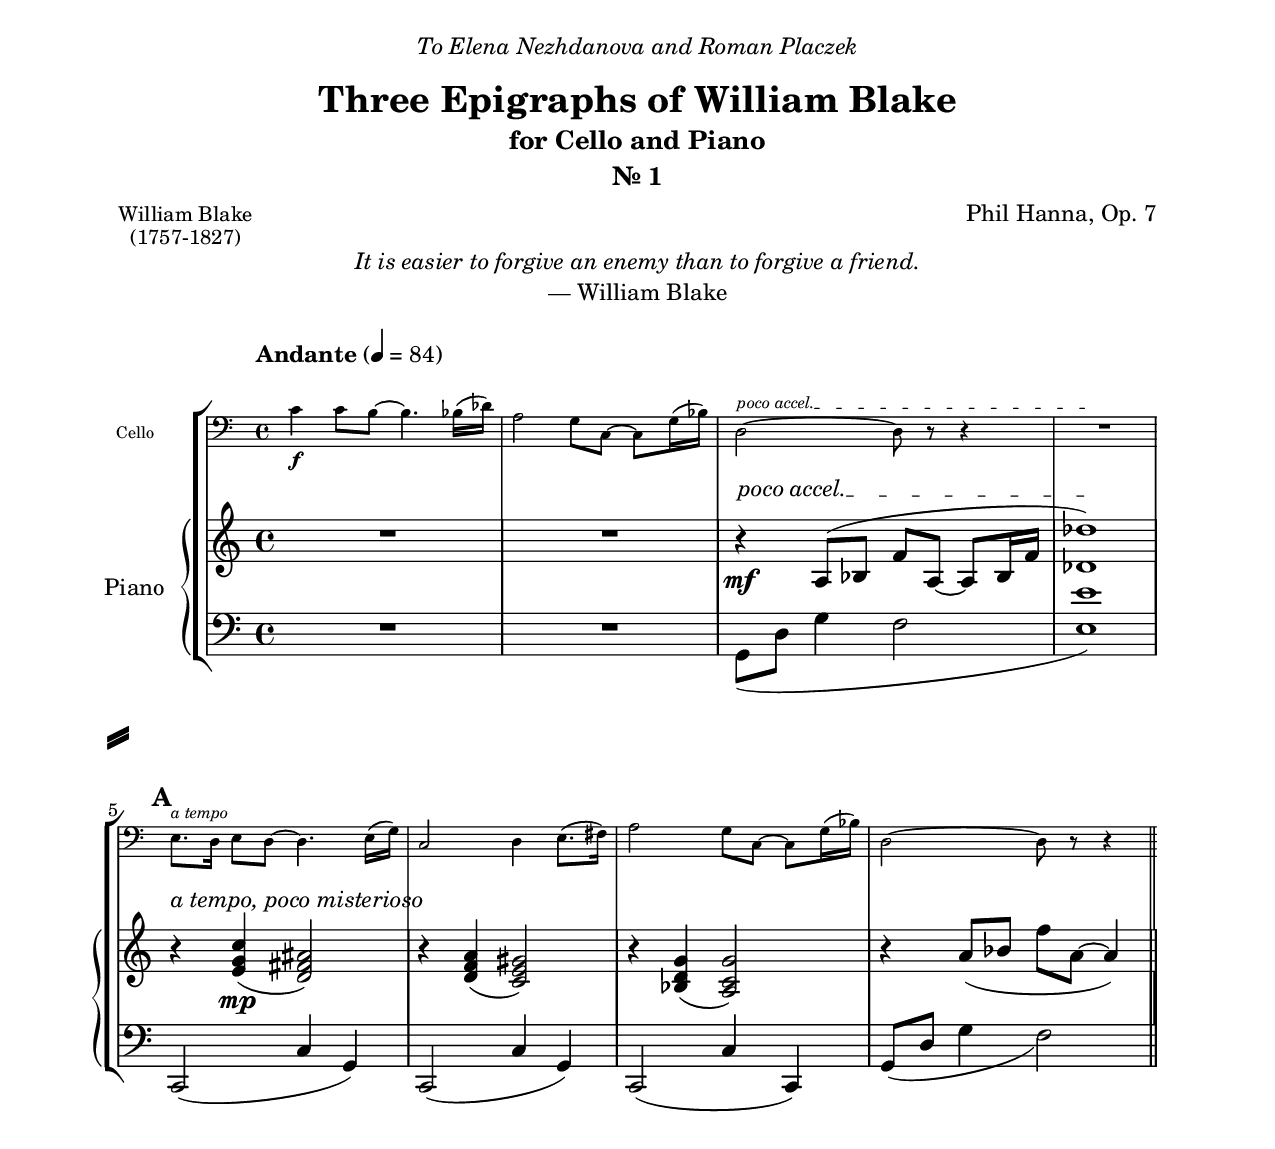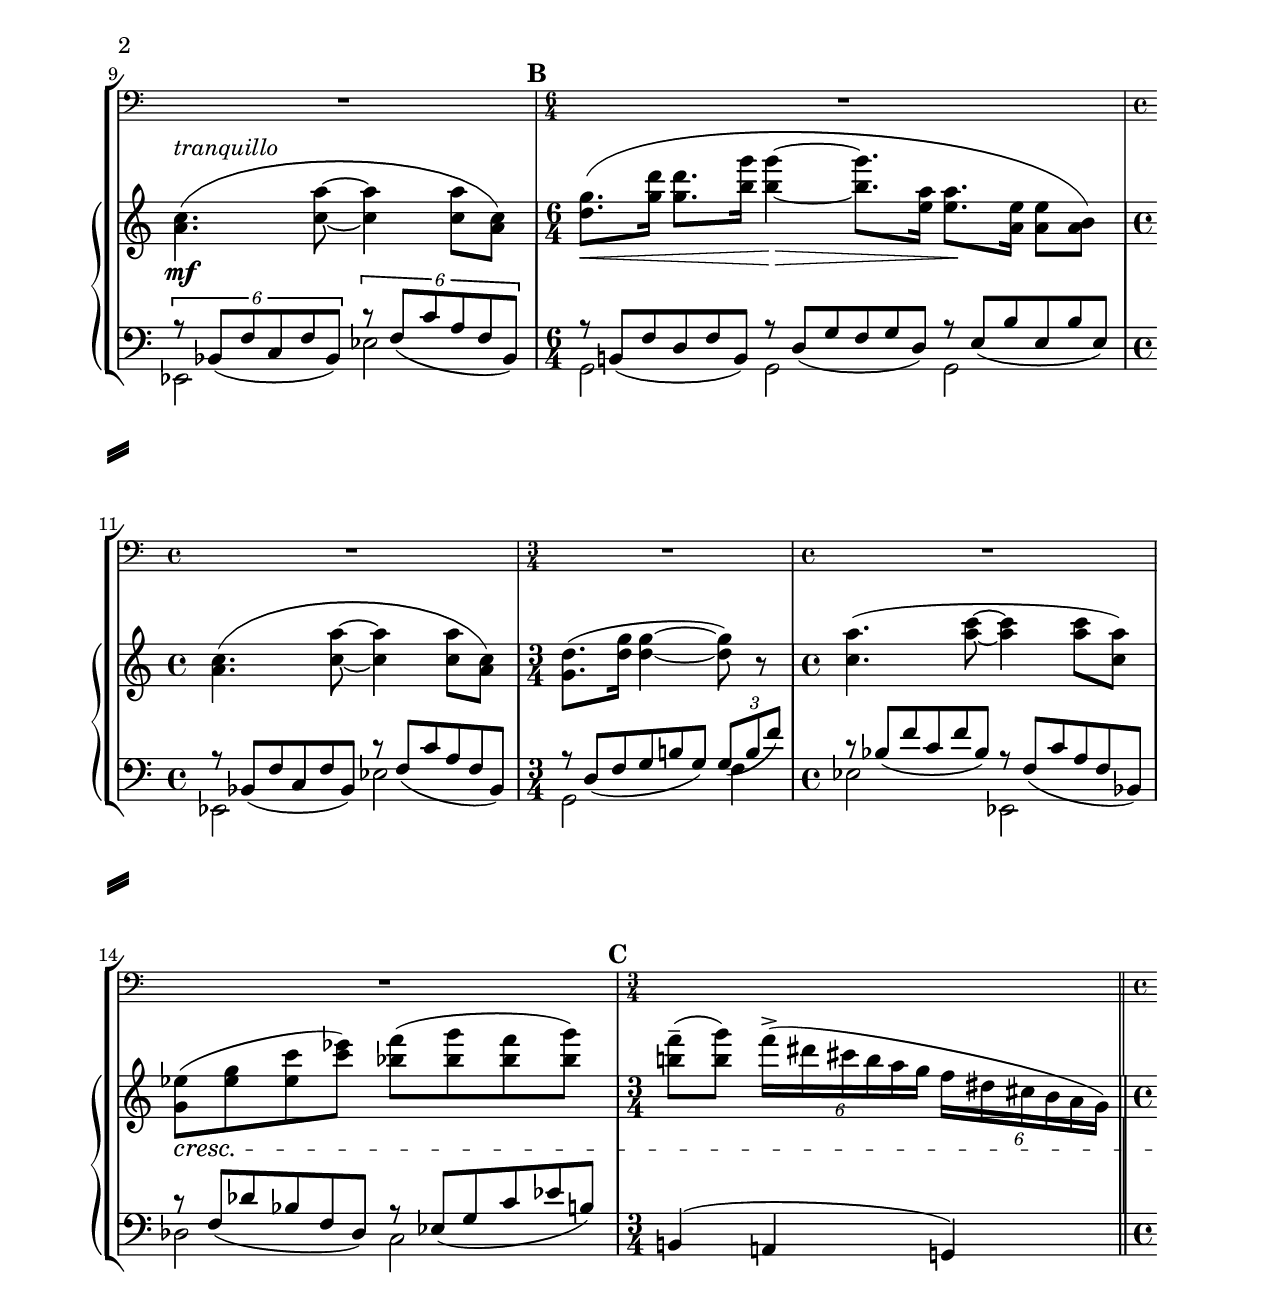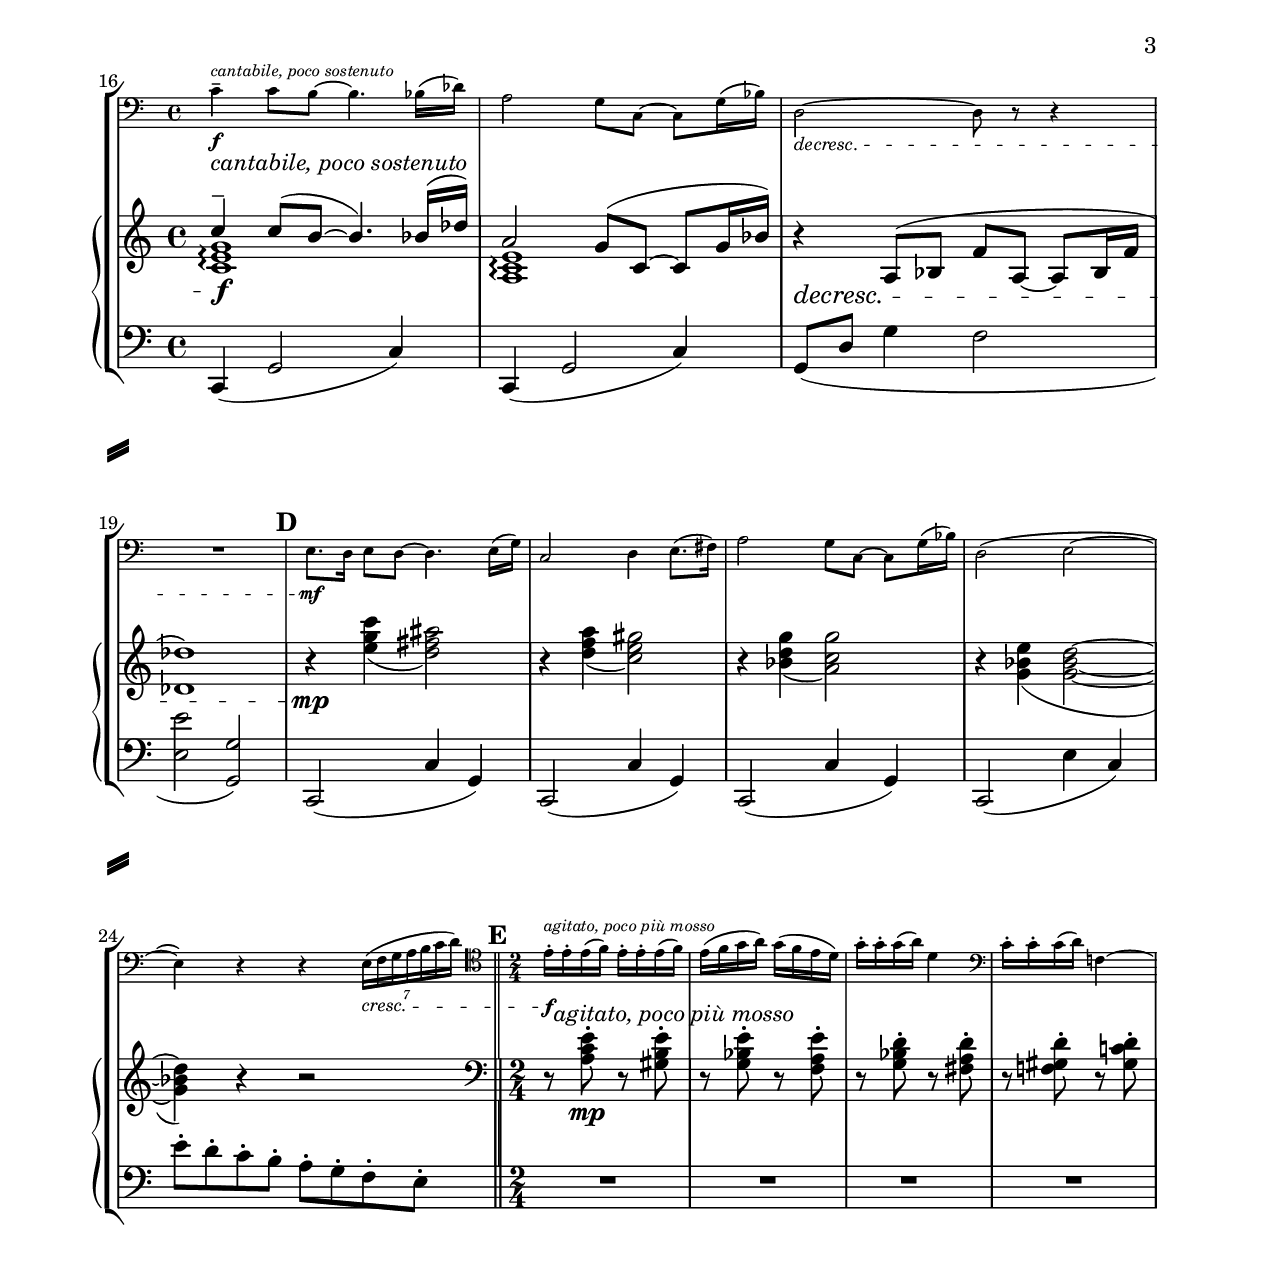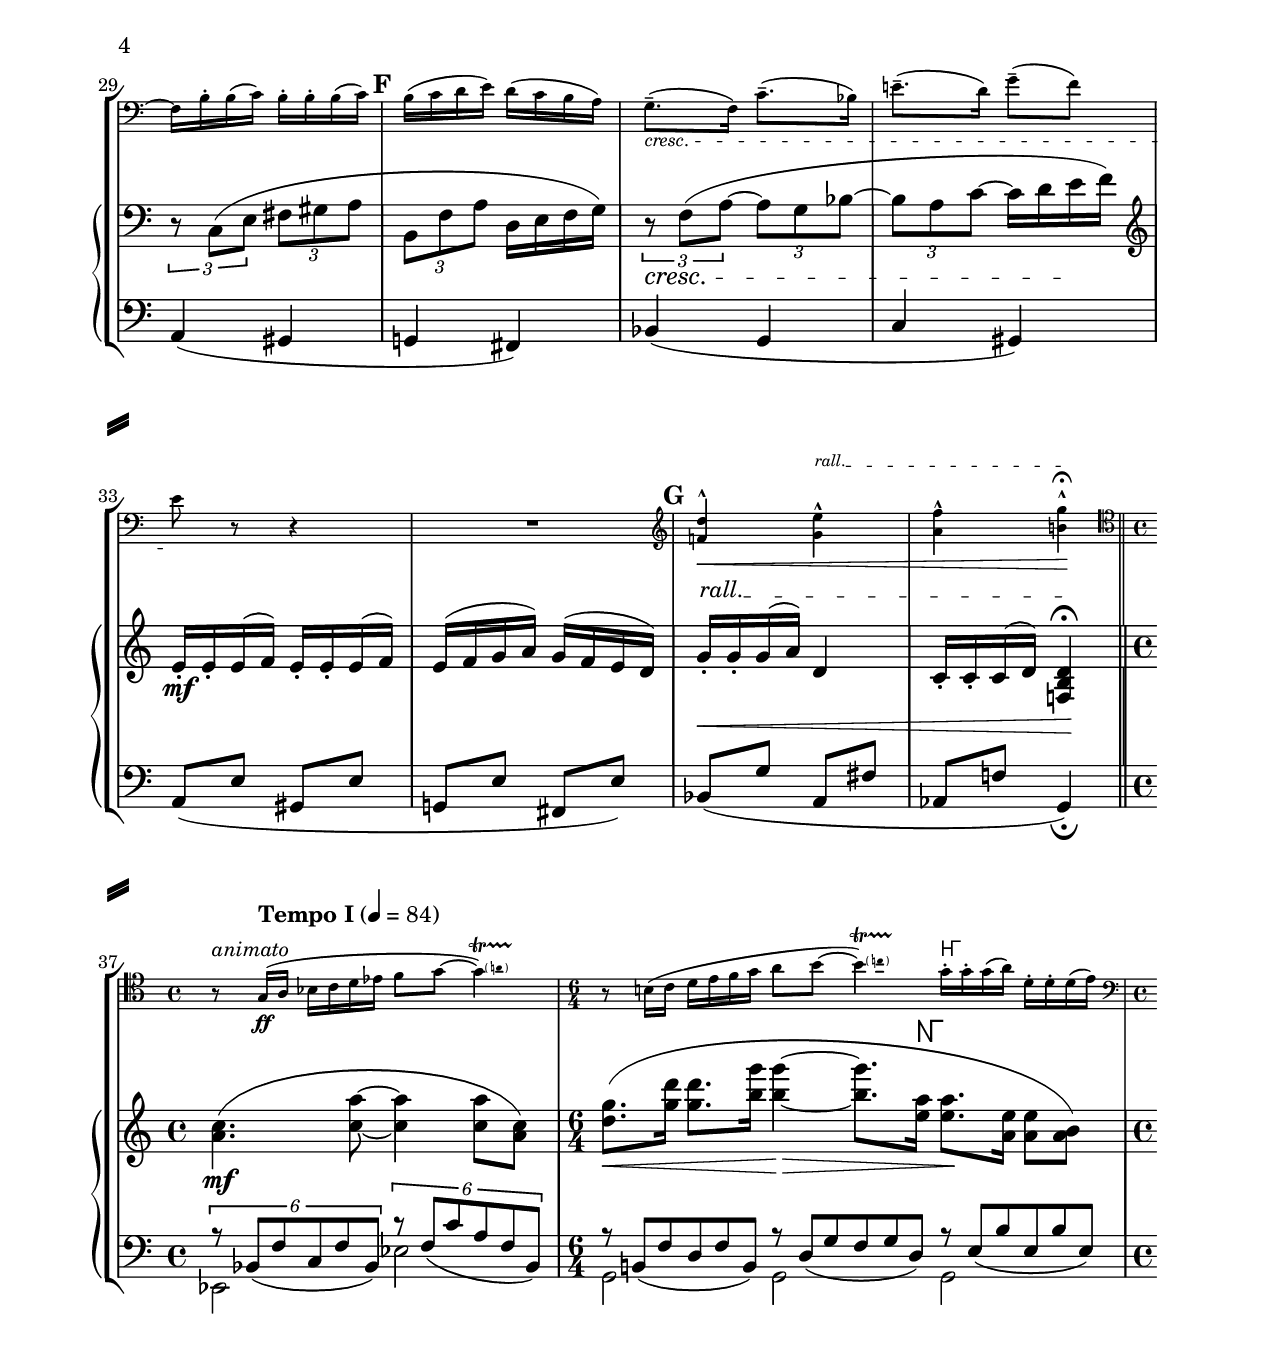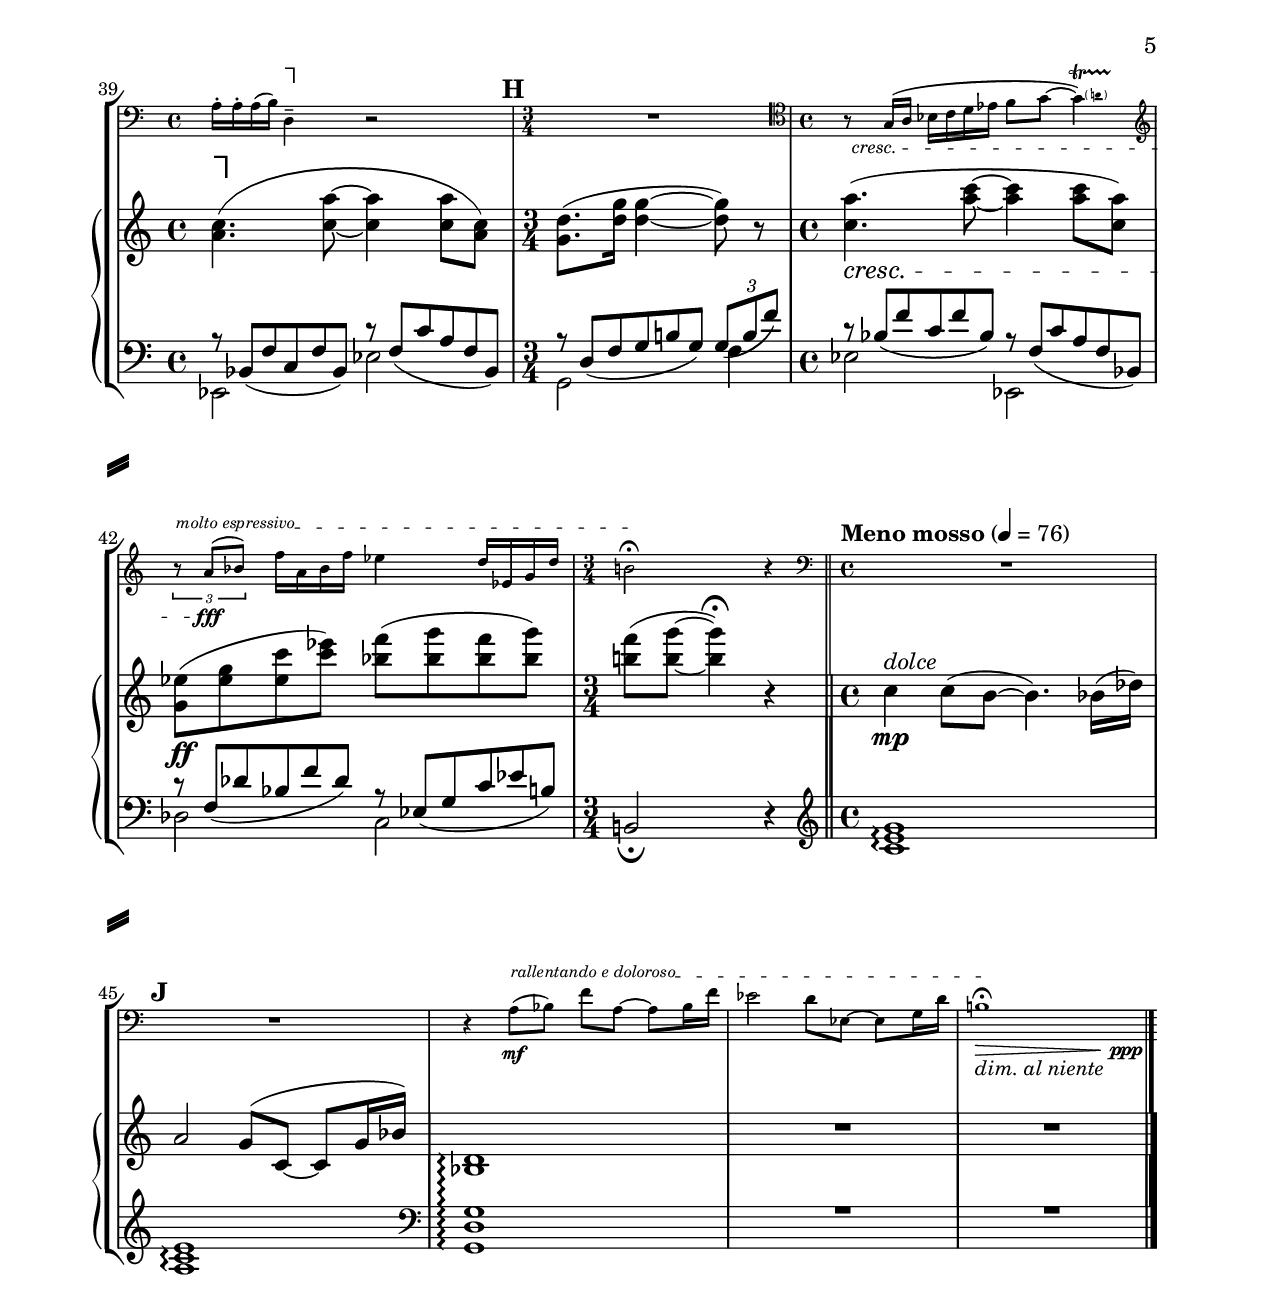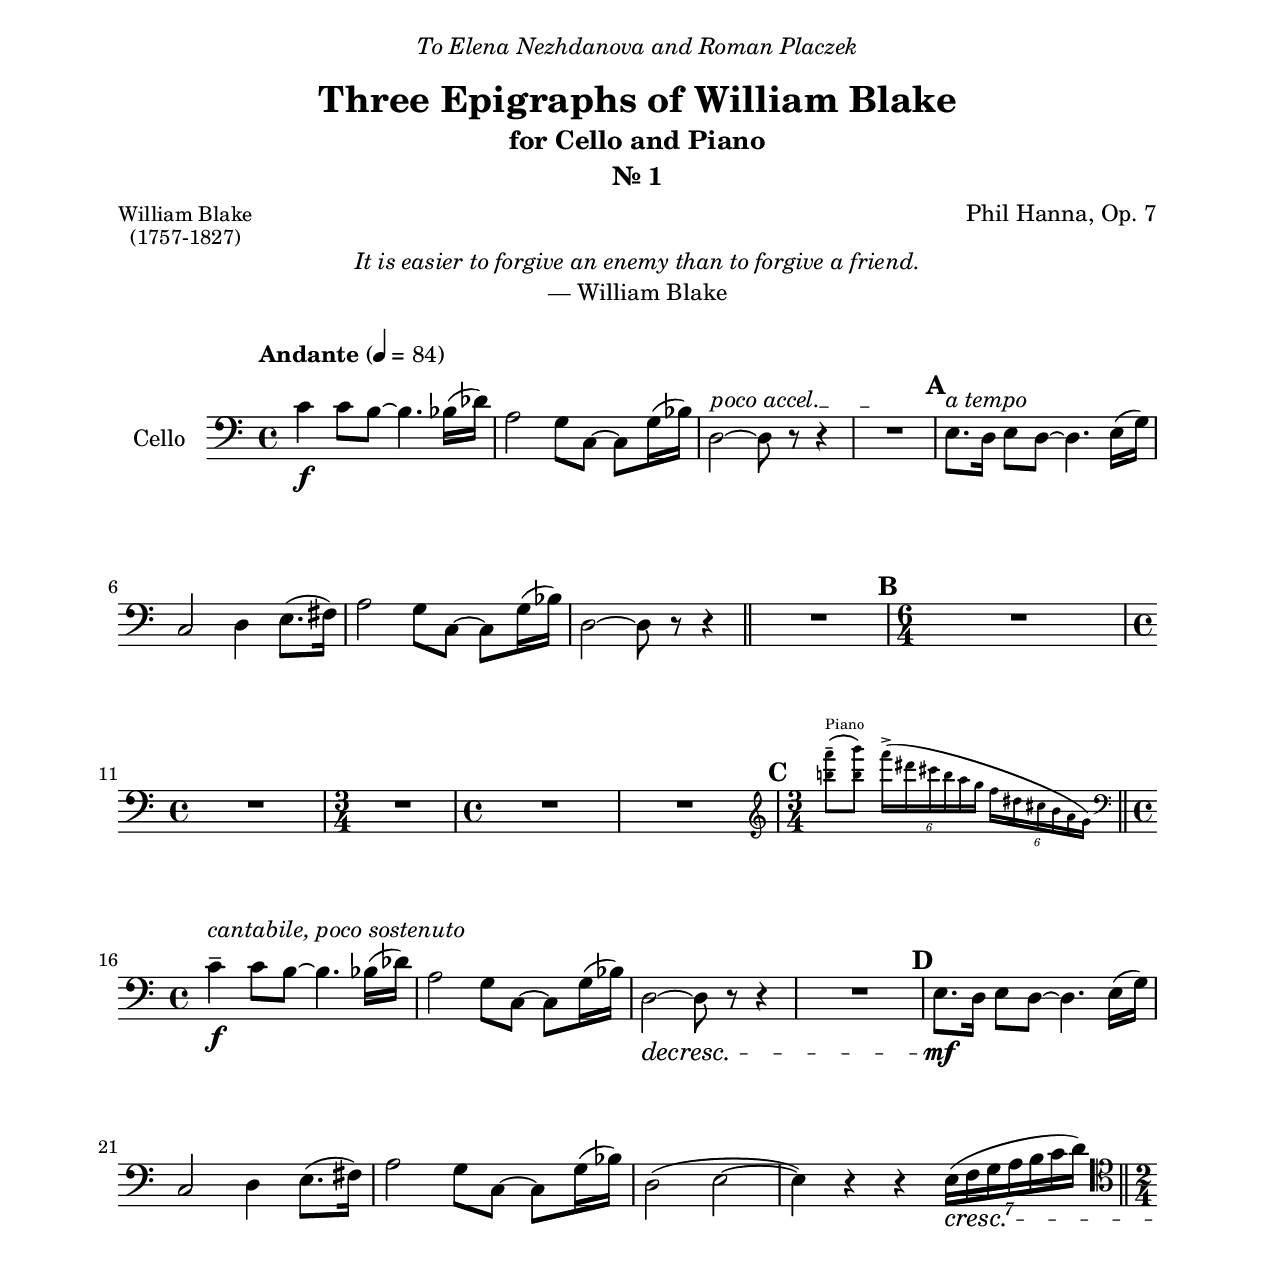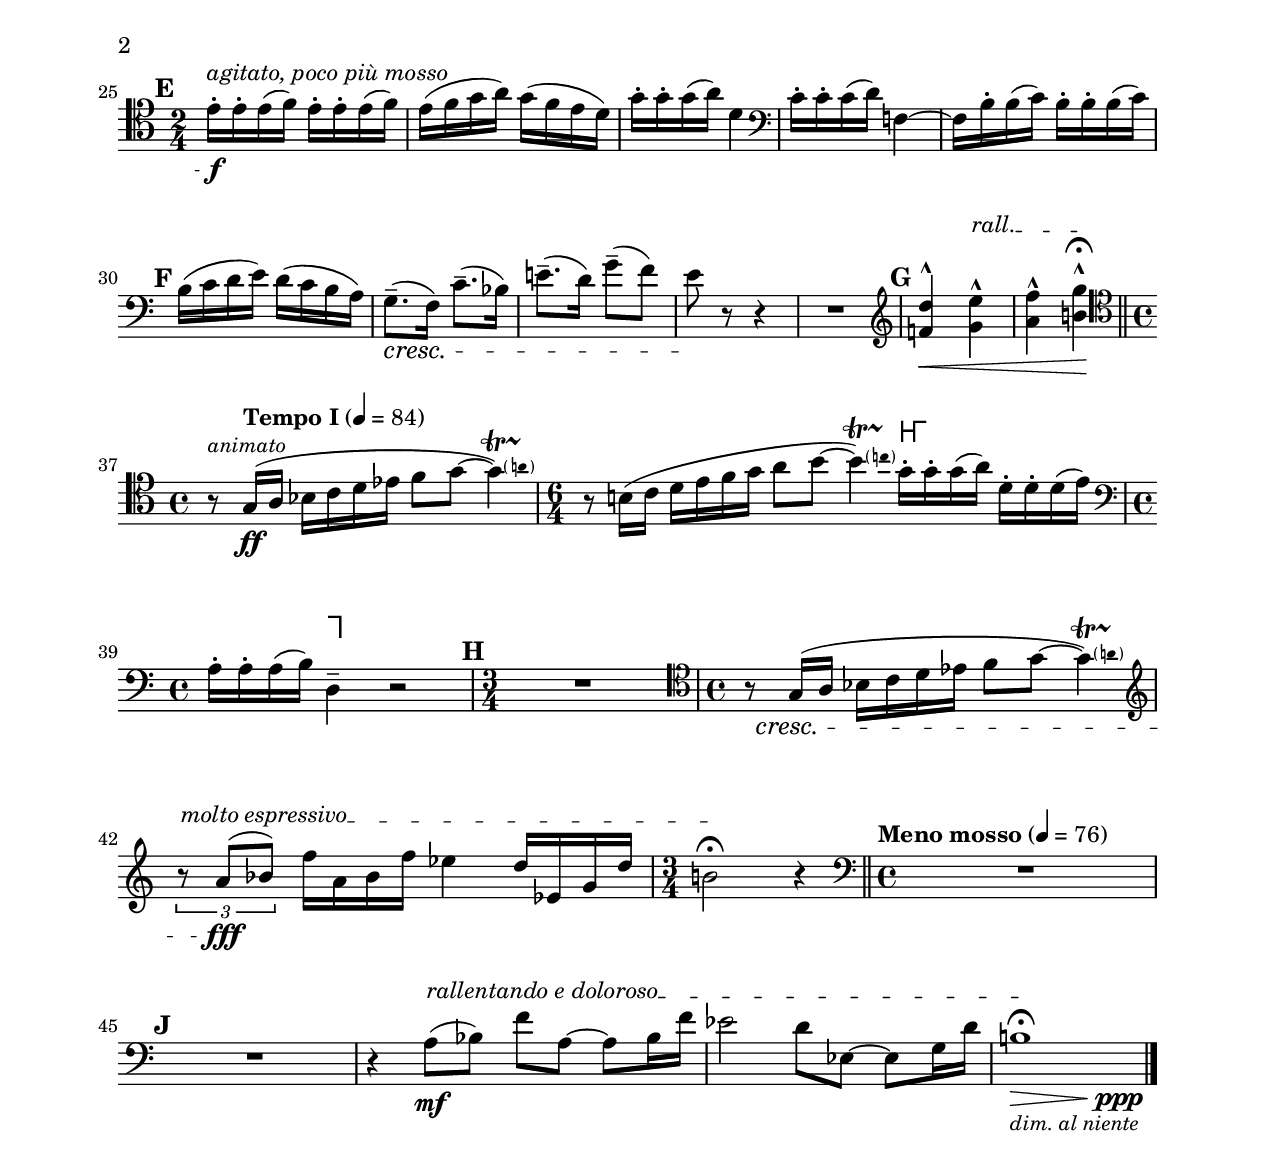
\version "2.20.0"

\pointAndClickOff

#(ly:set-option 'midi-extension "mid")

\header {
  title = "Three Epigraphs of William Blake"
  subtitle = "for Cello and Piano"
  subsubtitle = \markup \large "№ 1"
  composer = "Phil Hanna, Op. 7"
  poet = \markup {
    \smaller
    \center-column {
      \line { William Blake }
      \vspace #-0.3
      \line { (1757-1827) }
    }
  }
  dedication = \markup \italic \center-column {
    \line { To Elena Nezhdanova and Roman Placzek }
    \vspace #1
  }
}

#(define (my-dynamic-absolute-volume-function dynamic-name)
   (assoc-get dynamic-name
     '(
        ("ppp" . 0.125)
        ("pp"  . 0.250)
        ("p"   . 0.375)
        ("mp"  . 0.500)
        ("mf"  . 0.625)
        ("f"   . 0.750)
        ("ff"  . 0.875)
        ("fff" . 1.000)
        )
     (default-dynamic-absolute-volume dynamic-name)))

H = \markup {
  % Hauptstimme
  \bold \fontsize #10 \char ##x1D1A6
}

N = \markup {
  % Nebenstimme
  \bold \fontsize #10 \char ##x1D1A7
}

E = \markup {
  % End of stimme
  \bold \fontsize #10 \char ##x1D1A8
}



settings = {
  \override Score.MetronomeMark.padding = #5
  \set Score.markFormatter = #format-mark-box-barnumbers
  \override Score.RehearsalMark.font-size = #1 
  \override Beam.breakable = ##t
  \set PianoStaff.connectArpeggios = ##t

}
BG = 
#(define-music-function 
  (parser location theText)
  (markup?)
  #{
    \override HorizontalBracketText.text = #theText
  #}
  )
SG = \startGroup
EG = \stopGroup
tempoI = 84

global = {
  \settings
  \key c \major
  \time 4/4
  \tempo Andante 4=#tempoI
}

%%%%%%%%%%%%%%%%%%%%%%%%%%%%%%%%%%%%%%%%%
% Parts to include from separate files
%%%%%%%%%%%%%%%%%%%%%%%%%%%%%%%%%%%%%%%%%

%%%%%%%%%%%%%%%%%%%%%%%%%%%%%%%%%%%%%%%%%
% Solo cello
%%%%%%%%%%%%%%%%%%%%%%%%%%%%%%%%%%%%%%%%%

cello = \relative c' {
  \override TrillPitchAccidental.avoid-slur = #'inside
  \global
  \clef bass
  
  c4 \f c8 b8 ~ b4. bes16 ( des )	| %m1
  a2 g8 c,8 ~ c g'16 ( bes16 )		| %m2
  \override TextSpanner
  #'(bound-details left text) = "poco accel."
  d,2 \startTextSpan ~ d8  r8 r4		| %m3
  R1*4/4	 \stopTextSpan			| %m4
  
  %%%%%%%%%%%%%%%%%%%%%%%%%%%%%%%%%%%%%%%
  % Bar 5
  %%%%%%%%%%%%%%%%%%%%%%%%%%%%%%%%%%%%%%%
  \barNumberCheck #5
  \mark \default
  
  e8. ^\markup \italic "a tempo" d16 e8 d ~ d4. e16 ( g16 )	| %m5
  c,2 d4 e8. ( fis16 )			| %m6
  a2 g8 c,8 ~ c8 g'16 ( bes16 )		| %m7
  d,2 ~ d8 r8 r4				| %m8
  \bar "||"
  
  R1*4/4					| %m9
  
  %%%%%%%%%%%%%%%%%%%%%%%%%%%%%%%%%%%%%%%
  % Bar 10
  %%%%%%%%%%%%%%%%%%%%%%%%%%%%%%%%%%%%%%%
  \barNumberCheck #10
  \mark \default
  
  \time 6/4 R1*6/4			| %m10
  \time 4/4 R1*4/4			| %m11
  \time 3/4 R1*3/4			| %m12
  \time 4/4 R1*4/4			| %m13
  R1*4/4					| %m14
  
  %%%%%%%%%%%%%%%%%%%%%%%%%%%%%%%%%%%%%%%
  % Bar 15
  %%%%%%%%%%%%%%%%%%%%%%%%%%%%%%%%%%%%%%%
  \barNumberCheck #15
  \mark \default
  
  \time 3/4
  <<
    { s1*3/4 \cueClefUnset }
    \tag #'parts \new CueVoice \relative c''' {
      \cueClef treble
      <b! f'>8-- ^\markup "Piano" ( [ <b g'>8 ] )
  \tuplet 6/4 { f'16-> [( dis cis b a g ] }
  \tuplet 6/4 { f16 [dis cis b a g)] }
  | %m15
    }
  >>
  \bar "||"
 
  \break

  \time 4/4
  c'4-- ^\markup \italic "cantabile, poco sostenuto" \f c8 b8 ~ b4.bes16 ( des )	| %m16
  a2 g8 c,8 ~ c g'16 ( bes16 )		| %m17
  d,2 \decresc ~ d8 r8 r4 			| %m18
  R1*4/4					| %m19
  
  %%%%%%%%%%%%%%%%%%%%%%%%%%%%%%%%%%%%%%%
  % Bar 20
  %%%%%%%%%%%%%%%%%%%%%%%%%%%%%%%%%%%%%%%  
  \barNumberCheck #20
  \mark \default
  
  e8. \mf d16 e8 d ~ d4. e16 ( g16 )		| %m20
  c,2 d4 e8. ( fis16 )			| %m21
  a2 g8 c,8 ~ c g'16 ( bes16 )		| %m22
  d,2 ( e2 ~				| %m23
  e4 ) r4 r4 \tuplet 7/4 {e16 \cresc ( f g a b c d )}	| %m24
  \bar "||"
  
  %%%%%%%%%%%%%%%%%%%%%%%%%%%%%%%%%%%%%%%
  % Bar 25
  %%%%%%%%%%%%%%%%%%%%%%%%%%%%%%%%%%%%%%%
  \barNumberCheck #25
  \mark \default
  
  %m25
  \clef tenor
  \time 2/4
  \tag #'parts \pageBreak
  e16-. \f ^\markup \italic "agitato, poco più mosso" e-. e ( f )
  e16-. e-. e ( f )
  |
  
  e16 ( f g a ) g ( f e d ) | %m26
  g16-. g-. g ( a ) d,4 | %m27
  \clef bass c16-. c-. c ( d ) f,!4 ~ | %m28
  f16 b-. b ( c ) b16-. b-. b ( c ) | %m29
  
  %%%%%%%%%%%%%%%%%%%%%%%%%%%%%%%%%%%%%%%
  % Bar 30
  %%%%%%%%%%%%%%%%%%%%%%%%%%%%%%%%%%%%%%%
  \barNumberCheck #30
  \mark \default

  b16 ( c d e ) d ( c b a) | %m30
  g8.-- \cresc ( f16 ) c'8.-- ( bes16 ) | %m31
  e!8.-- ( d16 ) g8-- ( f )   | %m32
  e8 \! \relative c' r8 r4    | %m33
  R1*2/4                      | %m34
  
  %%%%%%%%%%%%%%%%%%%%%%%%%%%%%%%%%%%%%%%
  % Bar 35
  %%%%%%%%%%%%%%%%%%%%%%%%%%%%%%%%%%%%%%%
  \barNumberCheck #35
  \mark \default

  %m35
  \clef treble
  \override TextSpanner
  #'(bound-details left text) = "rall."
  \once \omit Score.MetronomeMark
  \tempo 4=#(inexact->exact (round (/ tempoI 1.1)))
  <f! d'>4 ^\marcato \<  
  <g e'> \startTextSpan ^\marcato
  |

  %m36
  <a f'> ^\marcato 
  \once \omit Score.MetronomeMark
  \tempo 4=#(inexact->exact (round (/ tempoI 2)))
  \once \override Script.padding = #1
  <b! g'> \! ^\marcato \fermata
  \stopTextSpan
  |
  
  %m37
  \bar "||"
  \clef tenor
  \once \omit Score.MetronomeMark
  \time 4/4
  r8 ^\markup \small \italic "animato"
  \tempo "Tempo I" 4=#tempoI
  g,16 \ff ( a bes c d ees f8
  \tag #'score {
    <<
      { g8 ~ g4 ) }
      { s8 \pitchedTrill s8 \startTrillSpan a s8 \stopTrillSpan }
    >>
  }
  \tag #'midi { \repeat unfold 6 { g32 a32 } }
  |
  
  %m38
  \time 6/4
  r8 b,!16 ( c d e f g a8 
  \tag #'score {
    <<
      { b8 ~ b4 ) }
      { s8 \pitchedTrill s8 \startTrillSpan c s8 \stopTrillSpan }
    >>
  }
  \tag #'midi { \repeat unfold 6 { b32 32 } }
  g16-. ^\H g16-. g ( a )
  d,16-. d16-. d ( e )
  |
  
  %m39
  \time 4/4
  \clef bass a,16-. a-. a ( b ) d,4-- ^\E r2
  
  %%%%%%%%%%%%%%%%%%%%%%%%%%%%%%%%%%%%%%%
  % Bar 40
  %%%%%%%%%%%%%%%%%%%%%%%%%%%%%%%%%%%%%%%
  \barNumberCheck #40
  \mark \default
  
  \time 3/4
  R1*3/4                    | %m40
  
  %m41
  \time 4/4
  \slurUp
  \clef tenor
  r8
  \omit \ff \cresc
  g16 ( a bes c d ees f8 
  \tag #'score {
    <<
      { g8 ~ g4 ) }
      { s8 \pitchedTrill s8 \startTrillSpan a s8 \stopTrillSpan }
    >>
  }
  \tag #'midi { \repeat unfold 6 { g32 a32 } }
  |
  
  %m42
  \clef treble
  \override TextSpanner.bound-details.left.text = 
  \markup \italic "molto espressivo"
  \tupletDown
  \clef treble
  \tuplet 3/2 { r8 \startTextSpan a \fff ( bes ) }
  f'16 a, bes f'
  ees4
  d16 ees, g d'
  \tupletNeutral
  |
  
  %m43
  \time 3/4
  b!2 \! \stopTextSpan \fermata
  \once \omit Score.MetronomeMark
  \tempo 4=#(inexact->exact (/ tempoI 2))
  r4
  |
  
  \bar "||"
  \clef bass
  \time 4/4
  \override Score.MetronomeMark.padding = #1
  \tempo "Meno mosso" 4=#(inexact->exact (round (* tempoI 0.9)))
  R1*4/4	 | %m44
  
  %%%%%%%%%%%%%%%%%%%%%%%%%%%%%%%%%%%%%%%
  % Bar 45
  %%%%%%%%%%%%%%%%%%%%%%%%%%%%%%%%%%%%%%%
  \barNumberCheck #45
  \mark \default
  
  R1*4/4		| %m45

  %m46
  \override TextSpanner #'(bound-details left text) = "rallentando e doloroso"
  \once \omit Score.MetronomeMark
  \tempo 4=#(inexact->exact (round (* tempoI 0.75)))
  r4 a,8 ( \mf \startTextSpan bes) f'  a, ~ a bes16 f'16 
  |
  
  %m47  
  ees2 
  \once \omit Score.MetronomeMark
  \tempo 4=#(inexact->exact (round (* tempoI 0.66)))
  d8  ees,8 ~ ees g16 d'
  |
  
  %m48
  <<
    {
      s4 \> s4 s4 s4 \ppp
    }
    {
      \once \omit Score.MetronomeMark
      \tempo 4=#(inexact->exact (round (* tempoI 0.60)))
      \textLengthOn
      b!1 _\markup \small \italic "dim. al niente" \stopTextSpan \fermata 
      \textLengthOff
    }
  >>
  |	
  
  \bar "|."
}

%%%%%%%%%%%%%%%%%%%%%%%%%%%%%%%%%%%%%%%%
% Dynamics
%%%%%%%%%%%%%%%%%%%%%%%%%%%%%%%%%%%%%%%%

dynamics = {
  s1*4/4				| %m1
  s1*4/4				| %m2
  s8 \mf s8 s4 s2		| %m3
  s1*4/4				| %m4
  s4 s4 \mp s2			| %m5
  s1*4/4				| %m6
  s1*4/4				| %m7
  s1*4/4				| %m8
  s1*4/4	 \mf			| %m9
  s4 \< s4 s4 \> s4 s4 \! s4	| %m10
  s1*4/4				| %m11
  s1*3/4				| %m12
  s1*4/4				| %m13
  s1*4/4	 \cresc			| %m14
  s1*3/4	 			| %m15
  s1*4/4 \f			| %m16
  s1*4/4				| %m17
  s1*4/4	 \decresc		| %m18
  s2 s2				| %m19
  s1*4/4	 \mp			| %m20
  s1*4/4				| %m21
  s1*4/4				| %m22
  s1*4/4				| %m23
  s1*4/4				| %m24
  
  \barNumberCheck #25
  
  s8 s8 \mp s4    | %m25
  s1*2/4          | %m26
  s1*2/4          | %m27
  s1*2/4          | %m28
  s1*2/4          | %m29
  
  \barNumberCheck #30
  
  s1*2/4          | %m30
  s4 \cresc s4    | %m31
  s4 s8 s8 \!     | %m32
  s16 \mf s16 s8 s4 | %m33
  s1*2/4		        | %m34
  
  \barNumberCheck #35
  
  s1*2/4 \<		        | %m35
  s8 s8 s8 \! s8	        | %m36
  % back to 4/4
  s1*4/4 \mf			| %m37
  s4 \< s4 s4 \> s4 s4 \! s4	| %m38
  s1*4/4				| %m39

  \barNumberCheck #40
  
  s1*3/4				| %m40
  s1*4/4				| %m41
  s1*4/4				| %m42
  s1*3/4	 			| %m43
  s1*4/4 \mp			| %m44

  \barNumberCheck #45

  s1*4/4				| %m45
  s1*4/4				| %m46
  s1*4/4				| %m47
  s1*4/4				| %m48
}

%%%%%%%%%%%%%%%%%%%%%%%%%%%%%%%%%%%%%%%%
% Piano right hand
%%%%%%%%%%%%%%%%%%%%%%%%%%%%%%%%%%%%%%%%

rh = \relative c' {
  \global
  R1*4/4				| %m1
  R1*4/4				| %m2
  
  %m3
  \slurUp
  \override TextSpanner
  #'(bound-details left text) = "poco accel."
  \once \omit Score.MetronomeMark
  \tempo 4=#(inexact->exact (round (* tempoI 1.15)))
  r4 \startTextSpan a8 ( bes f' a, ~ a bes16 f'16
  |
  
  %m4
  <des des'>1 \stopTextSpan )			| %m4

  %%%%%%%%%%%%%%%%%%%%%%%%%%%%%%%%%%%%%%%
  % Bar 5
  %%%%%%%%%%%%%%%%%%%%%%%%%%%%%%%%%%%%%%%
  \barNumberCheck #5
  
  \once \omit Score.MetronomeMark
  \tempo 4=#tempoI
  \slurDown
  r4 ^\markup \italic "a tempo, poco misterioso" <e g c> ( <d fis ais>2 )	| %m5
  r4 <d f a> ( <c e gis>2 )	| %m6
  r4 <bes d g> ( <a c g'>2 )	| %m7
  \tieUp
  r4 a'8 ( bes f' a,8 ~ a4 )
  \tieNeutral
  \slurUp
    \shape #'(
             (0 . 0)
             (0 . 1)
             (0 . 1)
             (0 . 0) 
             ) Slur

  <a c>4. ^\markup \italic "tranquillo"
  ( <c a'>8 ~ q4 q8 <a c>8 )	| %m9
  
  %%%%%%%%%%%%%%%%%%%%%%%%%%%%%%%%%%%%%%%
  % Bar 10
  %%%%%%%%%%%%%%%%%%%%%%%%%%%%%%%%%%%%%%%
  \barNumberCheck #10
  
  \shape #'(
             (0 . -3)
             (0 . 2)
             (0 . 2)
             (0 . -4) 
             ) Slur
  <d g>8. ( <g d'>16 <g d'>8. <b g'>16
  q4 ~ q8. <e, a>16  
  q8. <a, e'>16 <a e'>8 <a b>8 )		| %m10
    \shape #'(
             (0 . 0)
             (0 . 1)
             (0 . 1)
             (0 . 0) 
             ) Slur

  <a c>4. ( <c a'>8 ~ q4 q8 <a c>8 )	| %m11
  \slurNeutral
  <g d'>8. ( <d' g>16 q4 ~ q8 ) r	| %m12
  <c a'>4. ( <a' c>8 ~ q4 q8 <c, a'>8 )	| %m13
  <g ees'>8 ( <ees' g> <ees c'> <c' ees!> )
  <bes! f'>8 [ ( <bes g'> <bes f'> <bes g'> ) ] | %m14
  
  %%%%%%%%%%%%%%%%%%%%%%%%%%%%%%%%%%%%%%%
  % Bar 15
  %%%%%%%%%%%%%%%%%%%%%%%%%%%%%%%%%%%%%%%
  \barNumberCheck #15
  
  <b! f'>8-- ( [ <b g'>8 ] )
  \tuplet 6/4 { f'16 -> [( dis cis b a g ] }
  \tuplet 6/4 { f16 [dis cis b a g)] }
  | %m15
  <<
    \new Voice \relative c'' {
      \voiceOne
      c4-- ^\markup \italic "cantabile, poco sostenuto" c8 ( b ~ b4.) bes16 ( des )	| %m16
      a2 g8 ( c,8 ~ c g'16 bes )		| %m17
    }
    \new Voice \relative c'' {
      \voiceTwo
      <c, e g>1 \arpeggio		| %m16
      <a c e>1	\arpeggio		| %m17
    }
  >>

  \slurUp
  r4 a,8 ( bes f' a, ~ a bes16 f'16 | %m18
  <des des'>1 )			| %m19
  
  %%%%%%%%%%%%%%%%%%%%%%%%%%%%%%%%%%%%%%%
  % Bar 20
  %%%%%%%%%%%%%%%%%%%%%%%%%%%%%%%%%%%%%%%
  \barNumberCheck #20

  \slurDown
  r4 <e' g c> ( <d fis ais>2 )	| %m20
  r4 <d f a> ( <c e gis>2 )	| %m21
  r4 <bes d g> ( <a c g'>2 )	| %m22
  r4 <g bes e> ( <g bes d>2 ~	| %m23
  q4 ) r4 r2			| %m24
  
  %%%%%%%%%%%%%%%%%%%%%%%%%%%%%%%%%%%%%%%
  % Bar 25
  %%%%%%%%%%%%%%%%%%%%%%%%%%%%%%%%%%%%%%%
  \barNumberCheck #25

  %m25
  \clef bass
  r8 ^\markup {
    \hspace #1 \italic { agitato, poco più mosso }
  }
  <a, c e>-.  
  r8 <gis b e>-.
  |

  %m26
  r8 <g bes e>-.
  r8 <f a e'>-.
  |
  
  %m27
  r8 <g bes d>-.
  r8 <fis a d>-.
  |

  %m28
  r8 <f! gis d'>-.
  r8 <gis c! d>-.
  |
  
  %m29
  \pageBreak
  \tupletDown
  \slurUp
  
  \tuplet 3/2 { r8 \shape #'((0 . 0) (0 . 2) (0 . 1) (0 . 0)) Slur c, ( e }
  \tuplet 3/2 { fis gis a }
  |
  
  %%%%%%%%%%%%%%%%%%%%%%%%%%%%%%%%%%%%%%%
  % Bar 30
  %%%%%%%%%%%%%%%%%%%%%%%%%%%%%%%%%%%%%%%
  \barNumberCheck #30
  
  %m30
  \tuplet 3/2 { b, f' a }
  d,16 e f g )
  |
  
  %m31
  \tuplet 3/2 { r8 \shape #'((0 . 0) (0 . 2) (0 . 1) (0 . 0)) Slur f ( a ~ }
  \tuplet 3/2 { a8 g bes ~ }
  |

  %m32
  \tuplet 3/2 { bes8 a c ~ }
  c16 d e f )
  
  %m33
  \clef treble
  e16-. e-. e ( f )
  e16-. e-. e ( f )
  |

  %m34
  e16 ( f g a )
  g ( f e d )
  |
  
  %%%%%%%%%%%%%%%%%%%%%%%%%%%%%%%%%%%%%%%
  % Bar 35
  %%%%%%%%%%%%%%%%%%%%%%%%%%%%%%%%%%%%%%%
  \barNumberCheck #35

  \override TextSpanner
  #'(bound-details left text) = "rall."

  %m35
  g16-. \startTextSpan g-. g ( a )
  d,4
  |

  %m36
  c16-. c-. c ( d )  
  <f,! b d>4 \fermata \stopTextSpan
  |

  \break

  \slurUp
  \shape #'(
             (0 . 0)
             (0 . 1)
             (0 . 1)
             (0 . 0) 
             ) Slur
  <a' c>4. ( <c a'>8 ~ q4 q8 <a c>8 )	| %m37
  
  \shape #'(
             (0 . -3)
             (0 . 2)
             (0 . 2)
             (0 . -4) 
             ) Slur
  <d g>8. ( <g d'>16 <g d'>8. <b g'>16 q4 ~ q8. <e, a>16 ^\N q8. <a, e'>16 <a e'>8 <a b>8 )		| %m38
  
  \shape #'(
             (0 . 0)
             (0 . 1)
             (0 . 1)
             (0 . 0) 
             ) Slur

  \pageTurn
  <a c>4. ^\E ( <c a'>8 ~ q4 q8 <a c>8 )	| %m39
  
  %%%%%%%%%%%%%%%%%%%%%%%%%%%%%%%%%%%%%%%
  % Bar 40
  %%%%%%%%%%%%%%%%%%%%%%%%%%%%%%%%%%%%%%%
  \barNumberCheck #40

  <g d'>8. ( <d' g>16 q4 ~ q8 ) r	| %m40
  <c a'>4. \cresc ( <a' c>8 ~ q4 q8 <c, a'>8 )	| %m41
  
  %m42
  <g ees'>8 \ff ( <ees' g> <ees c'> <c' ees!> )
  <bes! f'>8 [ ( <bes g'> <bes f'> <bes g'> ) ]
  |
  
  %m43
  <b! f'>8 ( [ <b g'>8 ~ ] q4 \fermata )
  r4
  |
  c,4 ^\markup \italic "dolce" c8 ( b ~ b4.) bes16 ( des )	| %m44
  
  %%%%%%%%%%%%%%%%%%%%%%%%%%%%%%%%%%%%%%%
  % Bar 45
  %%%%%%%%%%%%%%%%%%%%%%%%%%%%%%%%%%%%%%%
  \barNumberCheck #45

  a2 g8 ( c,8 ~ c g'16 bes )			| %m45
  
  <bes, d>1 \arpeggio					| %m46
  R1*4/4        | %m47
  R1*4/4        | %m48
}

%%%%%%%%%%%%%%%%%%%%%%%%%%%%%%%%%%%%%%%%%
% Piano left hand - upper voice
%%%%%%%%%%%%%%%%%%%%%%%%%%%%%%%%%%%%%%%%%

lhUpper = \relative c {
  \voiceOne
  \oneVoice R1*4/4 \voiceOne	| %m1
  \oneVoice R1*4/4 \voiceOne	| %m2
  s1*4/4				| %m3
  s1*4/4				| %m4
  
  %%%%%%%%%%%%%%%%%%%%%%%%%%%%%%%%%%%%%%%
  % Bar 5
  %%%%%%%%%%%%%%%%%%%%%%%%%%%%%%%%%%%%%%%
  \barNumberCheck #5
  
  s1*4/4				| %m5
  s1*4/4				| %m6
  s1*4/4				| %m7
  s1*4/4				| %m8
  \slurDown
  \tuplet 6/4 { r8 bes [ ( f' c f bes, ) ] }
  \tuplet 6/4 { r8 f' [ ( c' a f bes, ) ] }
  |
  
  %%%%%%%%%%%%%%%%%%%%%%%%%%%%%%%%%%%%%%%
  % Bar 10
  %%%%%%%%%%%%%%%%%%%%%%%%%%%%%%%%%%%%%%%
  \barNumberCheck #10
  
  %m10
  r8*2/3 b! ( [ f' d f b, ] )
  r8*2/3 d ( [ g f g d ] )
  r8*2/3 e ( [ b' e, b' e, ] )
  |
  
  %m11
  r8*2/3 bes ( [ f' c f bes, ] )
  r8*2/3 f' ( [c' a f bes, ] )
  |
  
  %m12
  r8*2/3 d ( [ f g b! g ] )
  \tuplet 3/2 { g8 ( b f') }
  
  %m13
  r8*2/3 bes, ( [ f' c f bes, ] )
  r8*2/3 f ( [c' a f bes, ] )
  |
  
  %m14
  r8*2/3 f' ([ des' bes f des ])
  r8*2/3 ees ([g c ees b])
  |
    
  %%%%%%%%%%%%%%%%%%%%%%%%%%%%%%%%%%%%%%%
  % Bar 15
  %%%%%%%%%%%%%%%%%%%%%%%%%%%%%%%%%%%%%%%
  \barNumberCheck #15
  
  s1*3/4			| %m15
  s1*4/4			| %m16
  s1*4/4			| %m17
  s1*4/4			| %m18
  s1*4/4			| %m19
    
  %%%%%%%%%%%%%%%%%%%%%%%%%%%%%%%%%%%%%%%
  % Bar 20
  %%%%%%%%%%%%%%%%%%%%%%%%%%%%%%%%%%%%%%%
  \barNumberCheck #20
  
  s1*4/4			| %m20
  s1*4/4			| %m21
  s1*4/4			| %m22
  s1*4/4			| %m23
  s1*4/4			| %m24  
    
  %%%%%%%%%%%%%%%%%%%%%%%%%%%%%%%%%%%%%%%
  % Bar 25
  %%%%%%%%%%%%%%%%%%%%%%%%%%%%%%%%%%%%%%%
  \barNumberCheck #25
  
  s1*2/4			| %m25
  s1*2/4			| %m26
  s1*2/4			| %m27
  s1*2/4			| %m28
  s1*2/4			| %m29
  s1*2/4			| %m30
  s1*2/4			| %m31
  s1*2/4			| %m32
  s1*2/4			| %m33
  s1*2/4			| %m34
  s1*2/4			| %m35
  s1*2/4			| %m36

  %m37
  \slurDown
  \tuplet 6/4 { r8 bes, [ ( f' c f bes, ) ] }
  \tuplet 6/4 { r8 f' [ ( c' a f bes, ) ] }
  |
  
  %m38
  r8*2/3 b! ( [ f' d f b, ] )
  r8*2/3 d ( [ g f g d ] )
  r8*2/3 e ( [ b' e, b' e, ] )
  |
  
  %m39
  r8*2/3 bes ( [ f' c f bes, ] )
  r8*2/3 f' ( [c' a f bes, ] )
  |
    
  %%%%%%%%%%%%%%%%%%%%%%%%%%%%%%%%%%%%%%%
  % Bar 40
  %%%%%%%%%%%%%%%%%%%%%%%%%%%%%%%%%%%%%%%
  \barNumberCheck #40
    
  %m40
  r8*2/3 d ( [ f g b! g ] )
  \tuplet 3/2 { g8 ( b f') }
  |
  
  %m41
  r8*2/3 bes, ( [ f' c f bes, ] )
  r8*2/3 f ( [c' a f bes, ] )
  |
  
  %m42
  r8*2/3 f' ([ des' bes f' des ])
  r8*2/3 ees, ([g c ees b])
  |

  s1*3/4				| %m43
  s1*4/4				| %m44
    
  %%%%%%%%%%%%%%%%%%%%%%%%%%%%%%%%%%%%%%%
  % Bar 45
  %%%%%%%%%%%%%%%%%%%%%%%%%%%%%%%%%%%%%%%
  \barNumberCheck #45
  
  s1*4/4				| %m45
  s1*4/4				| %m46
  s1*4/4				| %m47
  s1*4/4				| %m48
  
}

%%%%%%%%%%%%%%%%%%%%%%%%%%%%%%%%%%%%%%%%%
% Piano left hand - lower voice
%%%%%%%%%%%%%%%%%%%%%%%%%%%%%%%%%%%%%%%%%

lhLower = \relative c, {
  \voiceTwo
  s1*4/4				| %m1
  s1*4/4				| %m2
  g'8 ( d'8 g4 f2		| %m3
  <e e'>1 )			| %m4
    
  %%%%%%%%%%%%%%%%%%%%%%%%%%%%%%%%%%%%%%%
  % Bar 5
  %%%%%%%%%%%%%%%%%%%%%%%%%%%%%%%%%%%%%%%
  \barNumberCheck #5
 
  \stemUp
  c,2 ( c'4 g4 )			| %m5
  c,2 ( c'4 g4 )			| %m6
  c,2 ( c'4 c,4 )		| %m7
  \stemNeutral
  g'8 ( d'8 g4 f2 )		| %m8
  \stemDown
  ees,2 ees'2 			| %m9
    
  %%%%%%%%%%%%%%%%%%%%%%%%%%%%%%%%%%%%%%%
  % Bar 10
  %%%%%%%%%%%%%%%%%%%%%%%%%%%%%%%%%%%%%%%
  \barNumberCheck #10
  
  g,2 g2 g2			| %m10
  ees2 ees'2 			| %m11
  g,2 f'4			| %m12
  ees2 ees,2 			| %m13
  des'2 c2			| %m14
    
  %%%%%%%%%%%%%%%%%%%%%%%%%%%%%%%%%%%%%%%
  % Bar 15
  %%%%%%%%%%%%%%%%%%%%%%%%%%%%%%%%%%%%%%%
  \barNumberCheck #15
  
  \slurUp
  \stemUp
  b!4 ( a! g! )			| %m15
  \slurDown
  c,4 ( g'2 c4 ) 		| %m16
  c,4 ( g'2 c4 ) 		| %m17
  \stemNeutral
  g8 ( d'8 g4 f2			| %m18
  <e e'>2 <g, g'>2 )		| %m19
    
  %%%%%%%%%%%%%%%%%%%%%%%%%%%%%%%%%%%%%%%
  % Bar 20
  %%%%%%%%%%%%%%%%%%%%%%%%%%%%%%%%%%%%%%%
  \barNumberCheck #20
  
  c,2 ( c'4 g4 ) 		| %m20
  c,2 ( c'4 g4 ) 		| %m21
  c,2 ( c'4 g4 ) 		| %m22
  c,2 ( e'4 c4 ) 		| %m23
  \stemDown
  e'8 ^\staccato d^\staccato c^\staccato b^\staccato
  a^\staccato g^\staccato f^\staccato e^\staccato | %m24
    
  %%%%%%%%%%%%%%%%%%%%%%%%%%%%%%%%%%%%%%%
  % Bar 25 (2/4 starts)
  %%%%%%%%%%%%%%%%%%%%%%%%%%%%%%%%%%%%%%%
  \barNumberCheck #25
  
  \oneVoice R1*2/4 \voiceOne	| %m25
  \oneVoice R1*2/4 \voiceOne	| %m26
  \oneVoice R1*2/4 \voiceOne	| %m27
  \oneVoice R1*2/4 \voiceOne	| %m28
  \slurDown
  a,4 ( gis4 			| %m29
  
  %%%%%%%%%%%%%%%%%%%%%%%%%%%%%%%%%%%%%%%
  % Bar 30
  %%%%%%%%%%%%%%%%%%%%%%%%%%%%%%%%%%%%%%%
  \barNumberCheck #30
  
  g!4 fis4 )			| %m30
  bes4 ( g			| %m31
  c gis )			| %m32
  a8 ( [ e' ] gis, [ e' ]	| %m33
  g,! [ e' ] fis,8 [ e' ] )	| %m34
    
  %%%%%%%%%%%%%%%%%%%%%%%%%%%%%%%%%%%%%%%
  % Bar 35
  %%%%%%%%%%%%%%%%%%%%%%%%%%%%%%%%%%%%%%%
  \barNumberCheck #35
  
  bes8 ( [ g' ] a, [ fis' ]	| %m35
  aes, [ f'! ] g,4 _\fermata ) 	| %m36
  \stemDown
  % Back to 4/4
  ees2 ees'2 			| %m37
  g,2 g2 g2			| %m38
  ees2 ees'2 			| %m39
    
  %%%%%%%%%%%%%%%%%%%%%%%%%%%%%%%%%%%%%%%
  % Bar 40
  %%%%%%%%%%%%%%%%%%%%%%%%%%%%%%%%%%%%%%%
  \barNumberCheck #40
    
  g,2 f'4			| %m40  
  ees2 ees,2 			| %m41
  des'2 c2			| %m42
  \slurUp
  \stemUp
  b!2 _\fermata \oneVoice r4 \voiceOne	| %m43
  \stemNeutral
  
  \clef treble
  <c' e g>1 \arpeggio		| %m44
    
  %%%%%%%%%%%%%%%%%%%%%%%%%%%%%%%%%%%%%%%
  % Bar 45
  %%%%%%%%%%%%%%%%%%%%%%%%%%%%%%%%%%%%%%%
  \barNumberCheck #45
  
  <a c e>1 \arpeggio		| %m45
  \clef bass
  <g, d' g>1 \arpeggio		| %m46
  R1*4/4				| %m47
  R1*4/4				| %m48
}

%%%%%%%%%%%%%%%%%%%%%%%%%%%%%%%%%%%%%%%%%
% Piano left hand - combined
%%%%%%%%%%%%%%%%%%%%%%%%%%%%%%%%%%%%%%%%%

lh = \relative c {
  \global
  \clef bass
  <<
    \new Voice {
      \lhUpper
    }
    \new Voice {
      \lhLower
    }
  >>
}


%%%%%%%%%%%%%%%%%%%%%%%%%%%%%%%%%%%%%%%%%
% Printed score
%%%%%%%%%%%%%%%%%%%%%%%%%%%%%%%%%%%%%%%%%

\book {
  
  \bookOutputName "epigraphs"

  \paper {
    #(set-paper-size "letter")
    ragged-right = ##f
    top-margin = 1\cm
    left-margin = 2\cm
    right-margin = 2\cm
    ragged-bottom = ##t
    ragged-last-bottom = ##t
    system-system-spacing.basic-distance = #20
    score-system-spacing =
    #'((basic-distance . 10)
       (minimum-distance . 10)
       (padding . 1)
       (stretchability . 10))
    system-separator-markup = \slashSeparator
    print-page-number = ##t
  }

  \markup {
    \fill-line {
      \center-column {
        \line \italic { It is easier to forgive an enemy than to forgive a friend. }
        \line { \char ##x2014 William Blake }
        \vspace #0.75
      }
    }
  }

  \score {
    \keepWithTag #'score
    \new StaffGroup <<
      \new Staff = "cello" \with {
        instrumentName = "Cello"
        \magnifyStaff #(magstep -3)
      } \cello
      \new PianoStaff \with {
        instrumentName = "Piano"
        pedalSustainStyle = #'mixed
      }
      <<
        \new Staff = "upper" << \rh \dynamics >>
        \new Staff = "lower" << \lh >>
      >>
    >>
    \layout {
    }
  }

  %%%%%%%%%%%%%%%%%%%%%%%%%%%%%%%%%%%%%%%%%
  % Midi score
  %%%%%%%%%%%%%%%%%%%%%%%%%%%%%%%%%%%%%%%%%

  \score {
    \keepWithTag #'midi
    \new StaffGroup <<    
      \new Staff \with {
        midiInstrument = "cello"
        midiMaximumVolume = #0.9
      } \cello
      \new PianoStaff \with {
        midiInstrument = "acoustic grand"
        midiReverbLevel = #0.3
        midiMaximumVolume = #1.0
      }
      <<
        \new Staff = "upper" << \rh \dynamics >>
        \new Staff = "lower" << \lh \dynamics >>
      >>
    >>
    \midi {
      \context {
        \Staff
        \consists "Dynamic_performer"
      }
      \context {
        \Score
        dynamicAbsoluteVolumeFunction = #my-dynamic-absolute-volume-function
      }
    }
  }
}

%%%%%%%%%%%%%%%%%%%%%%%%%%%%%%%%%%%%%%%%%
% Cello part printed score
%%%%%%%%%%%%%%%%%%%%%%%%%%%%%%%%%%%%%%%%%

\book {
    
  \bookOutputName "epigraphs-cello-part"

  \paper {
    #(set-paper-size "letter")
    ragged-right = ##f
    top-margin = 1\cm
    left-margin = 2\cm
    right-margin = 2\cm
    ragged-bottom = ##t
    ragged-last-bottom = ##t
    system-system-spacing.basic-distance = #18
    score-system-spacing =
    #'((basic-distance . 10)
       (minimum-distance . 10)
       (padding . 1)
       (stretchability . 10))
    %system-separator-markup = \slashSeparator
    print-page-number = ##t
  }

  \markup {
    \fill-line {
      \center-column {
        \line \italic { It is easier to forgive an enemy than to forgive a friend. }
        \line { \char ##x2014 William Blake }
        \vspace #0.75
      }
    }
  }

  \score {
    \keepWithTag #'(score parts)
    \new Staff \with {
      instrumentName = "Cello"
    }
    \cello
    \layout {}
  }
}
